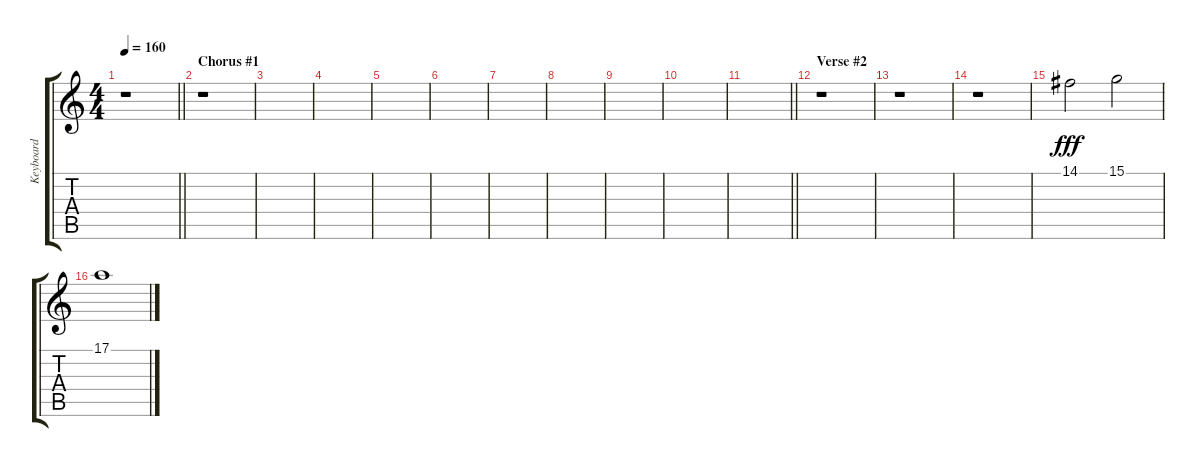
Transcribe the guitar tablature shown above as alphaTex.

\track ("Keyboard" "Keyboard") {instrument electricpiano2}
\staff {score tabs}
\tuning (E4 B3 G3 D3 A2 E2) {hide}
\ts (4 4)
\tempo 160
\clef g2
\barLineRight lightlight
\ks c
r.1{dy f} |
\section ("" "Chorus #1")
r.1 |
|
|
|
|
|
|
|
|
\barLineRight lightlight
|
\section ("" "Verse #2")
r.1 |
r.1 |
r.1 |
14.1.2{dy fff} 15.1.2 |
17.1.1
